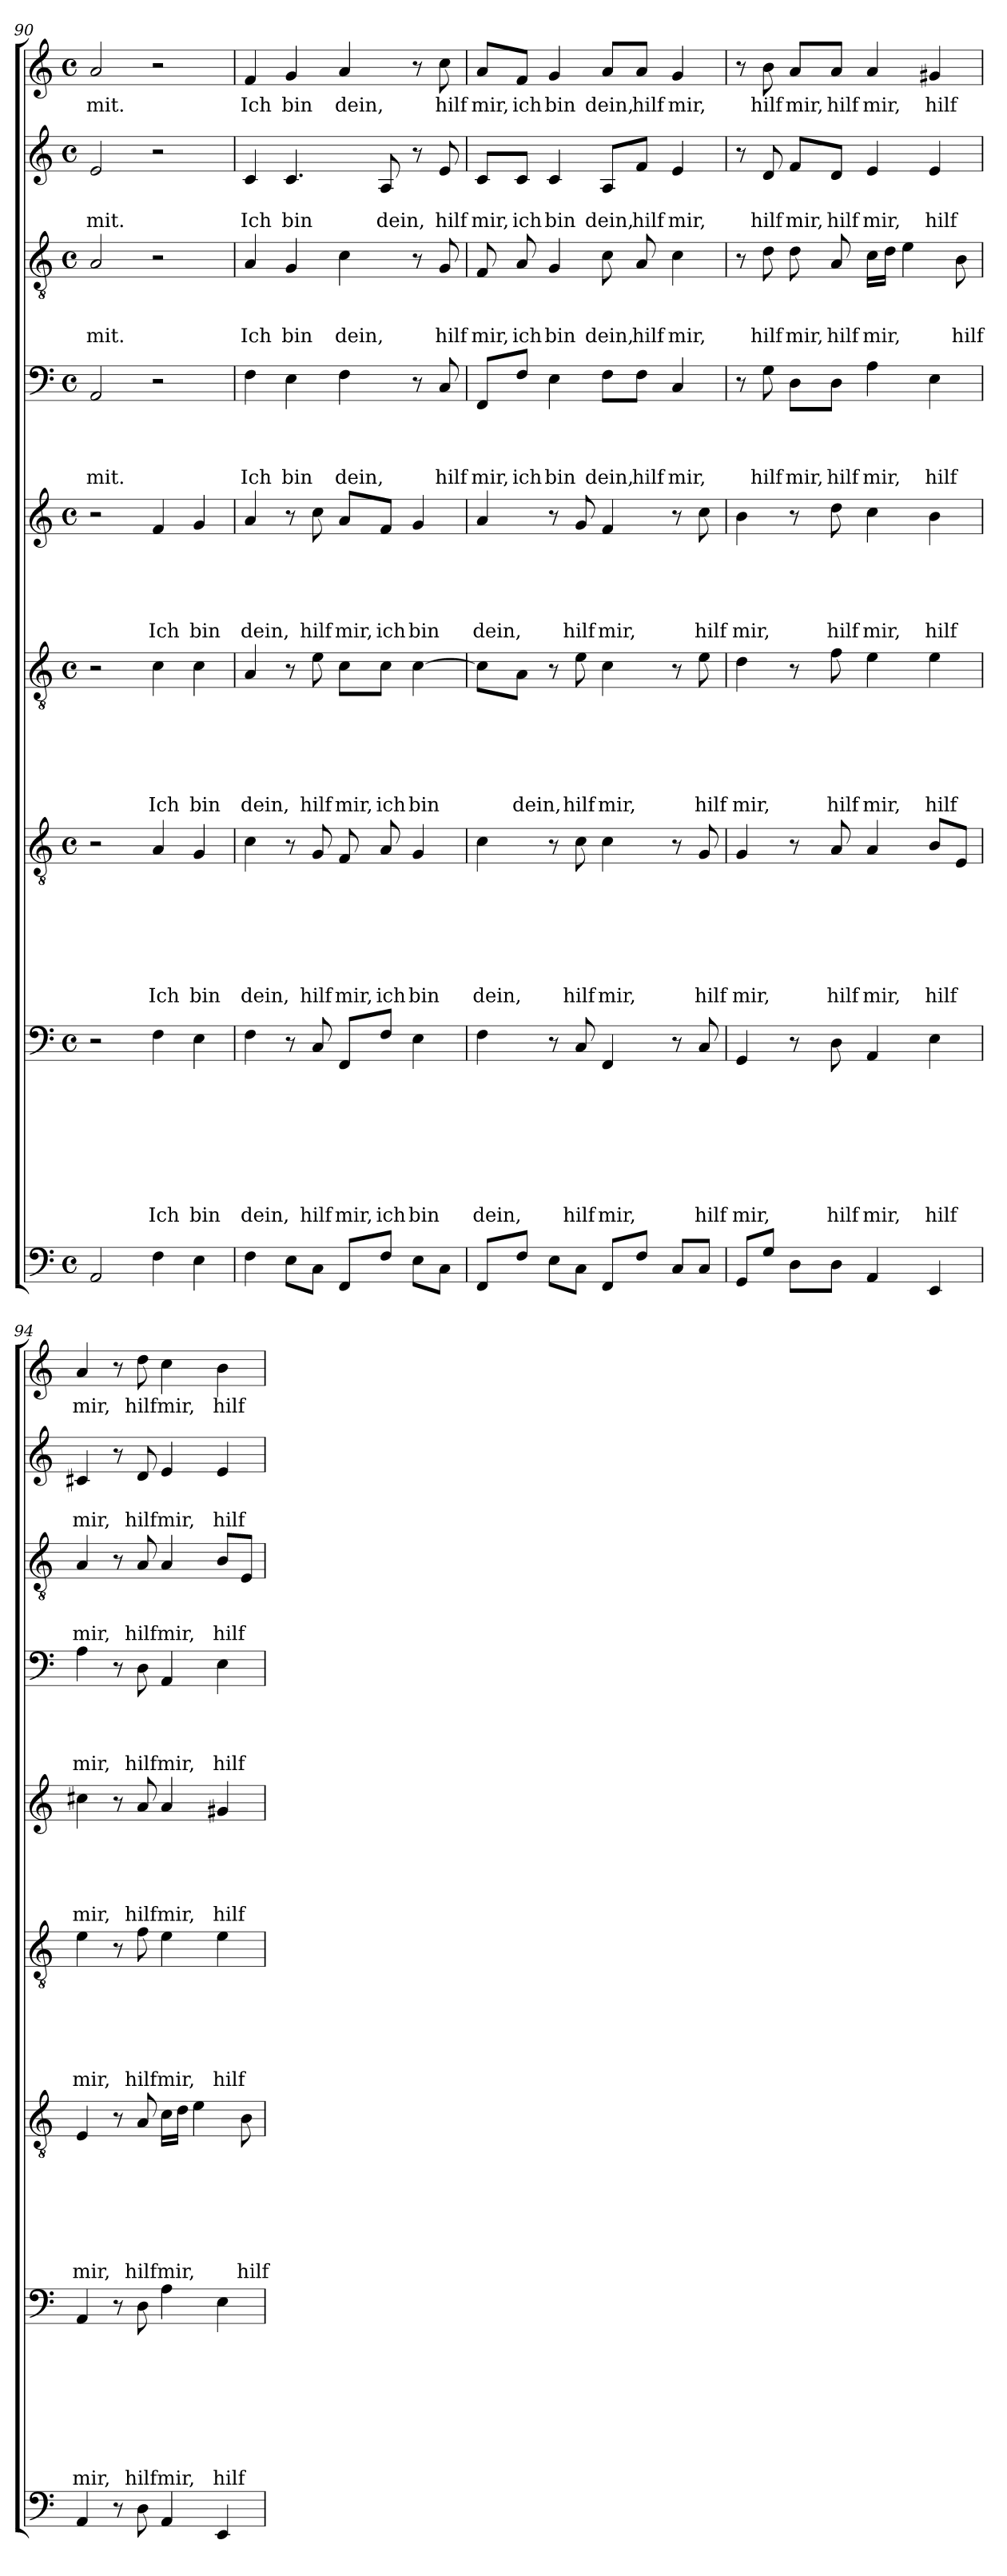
**kern	**kern	**text	**text	**text	**text	**text	**text	**text	**text	**kern	**text	**text	**text	**text	**text	**text	**text	**kern	**text	**text	**text	**text	**text	**text	**kern	**text	**text	**text	**text	**text	**kern	**text	**text	**text	**text	**kern	**text	**text	**text	**kern	**text	**text	**kern	**text
*part9	*part8	*part8	*part8	*part8	*part8	*part8	*part8	*part8	*part8	*part7	*part7	*part7	*part7	*part7	*part7	*part7	*part7	*part6	*part6	*part6	*part6	*part6	*part6	*part6	*part5	*part5	*part5	*part5	*part5	*part5	*part4	*part4	*part4	*part4	*part4	*part3	*part3	*part3	*part3	*part2	*part2	*part2	*part1	*part1
*staff9	*staff8	*staff8	*staff8	*staff8	*staff8	*staff8	*staff8	*staff8	*staff8	*staff7	*staff7	*staff7	*staff7	*staff7	*staff7	*staff7	*staff7	*staff6	*staff6	*staff6	*staff6	*staff6	*staff6	*staff6	*staff5	*staff5	*staff5	*staff5	*staff5	*staff5	*staff4	*staff4	*staff4	*staff4	*staff4	*staff3	*staff3	*staff3	*staff3	*staff2	*staff2	*staff2	*staff1	*staff1
*clefF4	*clefF4	*	*	*	*	*	*	*	*	*clefGv2	*	*	*	*	*	*	*	*clefGv2	*	*	*	*	*	*	*clefG2	*	*	*	*	*	*clefF4	*	*	*	*	*clefGv2	*	*	*	*clefG2	*	*	*clefG2	*
*k[]	*k[]	*	*	*	*	*	*	*	*	*k[]	*	*	*	*	*	*	*	*k[]	*	*	*	*	*	*	*k[]	*	*	*	*	*	*k[]	*	*	*	*	*k[]	*	*	*	*k[]	*	*	*k[]	*
*C:	*C:	*	*	*	*	*	*	*	*	*C:	*	*	*	*	*	*	*	*C:	*	*	*	*	*	*	*C:	*	*	*	*	*	*C:	*	*	*	*	*C:	*	*	*	*C:	*	*	*C:	*
*M4/4	*M4/4	*	*	*	*	*	*	*	*	*M4/4	*	*	*	*	*	*	*	*M4/4	*	*	*	*	*	*	*M4/4	*	*	*	*	*	*M4/4	*	*	*	*	*M4/4	*	*	*	*M4/4	*	*	*M4/4	*
*met(c)	*met(c)	*	*	*	*	*	*	*	*	*met(c)	*	*	*	*	*	*	*	*met(c)	*	*	*	*	*	*	*met(c)	*	*	*	*	*	*met(c)	*	*	*	*	*met(c)	*	*	*	*met(c)	*	*	*met(c)	*
=90	=90	=90	=90	=90	=90	=90	=90	=90	=90	=90	=90	=90	=90	=90	=90	=90	=90	=90	=90	=90	=90	=90	=90	=90	=90	=90	=90	=90	=90	=90	=90	=90	=90	=90	=90	=90	=90	=90	=90	=90	=90	=90	=90	=90
!	!	!	!	!	!	!	!	!	!	!	!	!	!	!	!	!	!	!	!	!	!	!	!	!	!	!	!	!	!	!	!	!	!	!	!LO:LY:b	!	!	!	!LO:LY:b	!	!	!LO:LY:b	!	!LO:LY:b
2AA/	2r	.	.	.	.	.	.	.	.	2r	.	.	.	.	.	.	.	2r	.	.	.	.	.	.	2r	.	.	.	.	.	2AA/	.	.	.	-mit.	2A/	.	.	-mit.	2e/	.	-mit.	2a/	-mit.
!	!	!	!	!	!	!	!	!	!LO:LY:b	!	!	!	!	!	!	!	!LO:LY:b	!	!	!	!	!	!	!LO:LY:b	!	!	!	!	!	!LO:LY:b	!	!	!	!	!	!	!	!	!	!	!	!	!	!
4F\	4F\	.	.	.	.	.	.	.	Ich	4A/	.	.	.	.	.	.	Ich	4c\	.	.	.	.	.	Ich	4f/	.	.	.	.	Ich	2r	.	.	.	.	2r	.	.	.	2r	.	.	2r	.
!	!	!	!	!	!	!	!	!	!LO:LY:b	!	!	!	!	!	!	!	!LO:LY:b	!	!	!	!	!	!	!LO:LY:b	!	!	!	!	!	!LO:LY:b	!	!	!	!	!	!	!	!	!	!	!	!	!	!
4E\	4E\	.	.	.	.	.	.	.	bin	4G/	.	.	.	.	.	.	bin	4c\	.	.	.	.	.	bin	4g/	.	.	.	.	bin	.	.	.	.	.	.	.	.	.	.	.	.	.	.
=91	=91	=91	=91	=91	=91	=91	=91	=91	=91	=91	=91	=91	=91	=91	=91	=91	=91	=91	=91	=91	=91	=91	=91	=91	=91	=91	=91	=91	=91	=91	=91	=91	=91	=91	=91	=91	=91	=91	=91	=91	=91	=91	=91	=91
!	!	!	!	!	!	!	!	!	!LO:LY:b	!	!	!	!	!	!	!	!LO:LY:b	!	!	!	!	!	!	!LO:LY:b	!	!	!	!	!	!LO:LY:b	!	!	!	!	!LO:LY:b	!	!	!	!LO:LY:b	!	!	!LO:LY:b	!	!LO:LY:b
4F\	4F\	.	.	.	.	.	.	.	dein,	4c\	.	.	.	.	.	.	dein,	4A/	.	.	.	.	.	dein,	4a/	.	.	.	.	dein,	4F\	.	.	.	Ich	4A/	.	.	Ich	4c/	.	Ich	4f/	Ich
!	!	!	!	!	!	!	!	!	!	!	!	!	!	!	!	!	!	!	!	!	!	!	!	!	!	!	!	!	!	!	!	!	!	!	!LO:LY:b	!	!	!	!LO:LY:b	!	!	!LO:LY:b	!	!LO:LY:b
8E\L	8r	.	.	.	.	.	.	.	.	8r	.	.	.	.	.	.	.	8r	.	.	.	.	.	.	8r	.	.	.	.	.	4E\	.	.	.	bin	4G/	.	.	bin	4.c/	.	bin	4g/	bin
!	!	!	!	!	!	!	!	!	!LO:LY:b	!	!	!	!	!	!	!	!LO:LY:b	!	!	!	!	!	!	!LO:LY:b	!	!	!	!	!	!LO:LY:b	!	!	!	!	!	!	!	!	!	!	!	!	!	!
8C\J	8C/	.	.	.	.	.	.	.	hilf	8G/	.	.	.	.	.	.	hilf	8e\	.	.	.	.	.	hilf	8cc\	.	.	.	.	hilf	.	.	.	.	.	.	.	.	.	.	.	.	.	.
!	!	!	!	!	!	!	!	!	!LO:LY:b	!	!	!	!	!	!	!	!LO:LY:b	!	!	!	!	!	!	!LO:LY:b	!	!	!	!	!	!LO:LY:b	!	!	!	!	!LO:LY:b	!	!	!	!LO:LY:b	!	!	!	!	!LO:LY:b
8FF/L	8FF/L	.	.	.	.	.	.	.	mir,	8F/	.	.	.	.	.	.	mir,	8c\L	.	.	.	.	.	mir,	8a/L	.	.	.	.	mir,	4F\	.	.	.	dein,	4c\	.	.	dein,	.	.	.	4a/	dein,
!	!	!	!	!	!	!	!	!	!LO:LY:b	!	!	!	!	!	!	!	!LO:LY:b	!	!	!	!	!	!	!LO:LY:b	!	!	!	!	!	!LO:LY:b	!	!	!	!	!	!	!	!	!	!	!	!LO:LY:b	!	!
8F/J	8F/J	.	.	.	.	.	.	.	ich	8A/	.	.	.	.	.	.	ich	8c\J	.	.	.	.	.	ich	8f/J	.	.	.	.	ich	.	.	.	.	.	.	.	.	.	8A/	.	dein,	.	.
!	!	!	!	!	!	!	!	!	!LO:LY:b	!	!	!	!	!	!	!	!LO:LY:b	!	!	!	!	!	!	!LO:LY:b	!	!	!	!	!	!LO:LY:b	!	!	!	!	!	!	!	!	!	!	!	!	!	!
8E\L	4E\	.	.	.	.	.	.	.	bin	4G/	.	.	.	.	.	.	bin	[4c\	.	.	.	.	.	bin	4g/	.	.	.	.	bin	8r	.	.	.	.	8r	.	.	.	8r	.	.	8r	.
!	!	!	!	!	!	!	!	!	!	!	!	!	!	!	!	!	!	!	!	!	!	!	!	!	!	!	!	!	!	!	!	!	!	!	!LO:LY:b	!	!	!	!LO:LY:b	!	!	!LO:LY:b	!	!LO:LY:b
8C\J	.	.	.	.	.	.	.	.	.	.	.	.	.	.	.	.	.	.	.	.	.	.	.	.	.	.	.	.	.	.	8C/	.	.	.	hilf	8G/	.	.	hilf	8e/	.	hilf	8cc\	hilf
=92	=92	=92	=92	=92	=92	=92	=92	=92	=92	=92	=92	=92	=92	=92	=92	=92	=92	=92	=92	=92	=92	=92	=92	=92	=92	=92	=92	=92	=92	=92	=92	=92	=92	=92	=92	=92	=92	=92	=92	=92	=92	=92	=92	=92
!	!	!	!	!	!	!	!	!	!LO:LY:b	!	!	!	!	!	!	!	!LO:LY:b	!	!	!	!	!	!	!	!	!	!	!	!	!LO:LY:b	!	!	!	!	!LO:LY:b	!	!	!	!LO:LY:b	!	!	!LO:LY:b	!	!LO:LY:b
8FF/L	4F\	.	.	.	.	.	.	.	dein,	4c\	.	.	.	.	.	.	dein,	8c\L]	.	.	.	.	.	.	4a/	.	.	.	.	dein,	8FF/L	.	.	.	mir,	8F/	.	.	mir,	8c/L	.	mir,	8a/L	mir,
!	!	!	!	!	!	!	!	!	!	!	!	!	!	!	!	!	!	!	!	!	!	!	!	!LO:LY:b	!	!	!	!	!	!	!	!	!	!	!LO:LY:b	!	!	!	!LO:LY:b	!	!	!LO:LY:b	!	!LO:LY:b
8F/J	.	.	.	.	.	.	.	.	.	.	.	.	.	.	.	.	.	8A\J	.	.	.	.	.	dein,	.	.	.	.	.	.	8F/J	.	.	.	ich	8A/	.	.	ich	8c/J	.	ich	8f/J	ich
!	!	!	!	!	!	!	!	!	!	!	!	!	!	!	!	!	!	!	!	!	!	!	!	!	!	!	!	!	!	!	!	!	!	!	!LO:LY:b	!	!	!	!LO:LY:b	!	!	!LO:LY:b	!	!LO:LY:b
8E\L	8r	.	.	.	.	.	.	.	.	8r	.	.	.	.	.	.	.	8r	.	.	.	.	.	.	8r	.	.	.	.	.	4E\	.	.	.	bin	4G/	.	.	bin	4c/	.	bin	4g/	bin
!	!	!	!	!	!	!	!	!	!LO:LY:b	!	!	!	!	!	!	!	!LO:LY:b	!	!	!	!	!	!	!LO:LY:b	!	!	!	!	!	!LO:LY:b	!	!	!	!	!	!	!	!	!	!	!	!	!	!
8C\J	8C/	.	.	.	.	.	.	.	hilf	8c\	.	.	.	.	.	.	hilf	8e\	.	.	.	.	.	hilf	8g/	.	.	.	.	hilf	.	.	.	.	.	.	.	.	.	.	.	.	.	.
!	!	!	!	!	!	!	!	!	!LO:LY:b	!	!	!	!	!	!	!	!LO:LY:b	!	!	!	!	!	!	!LO:LY:b	!	!	!	!	!	!LO:LY:b	!	!	!	!	!LO:LY:b	!	!	!	!LO:LY:b	!	!	!LO:LY:b	!	!LO:LY:b
8FF/L	4FF/	.	.	.	.	.	.	.	mir,	4c\	.	.	.	.	.	.	mir,	4c\	.	.	.	.	.	mir,	4f/	.	.	.	.	mir,	8F\L	.	.	.	dein,	8c\	.	.	dein,	8A/L	.	dein,	8a/L	dein,
!	!	!	!	!	!	!	!	!	!	!	!	!	!	!	!	!	!	!	!	!	!	!	!	!	!	!	!	!	!	!	!	!	!	!	!LO:LY:b	!	!	!	!LO:LY:b	!	!	!LO:LY:b	!	!LO:LY:b
8F/J	.	.	.	.	.	.	.	.	.	.	.	.	.	.	.	.	.	.	.	.	.	.	.	.	.	.	.	.	.	.	8F\J	.	.	.	hilf	8A/	.	.	hilf	8f/J	.	hilf	8a/J	hilf
!	!	!	!	!	!	!	!	!	!	!	!	!	!	!	!	!	!	!	!	!	!	!	!	!	!	!	!	!	!	!	!	!	!	!	!LO:LY:b	!	!	!	!LO:LY:b	!	!	!LO:LY:b	!	!LO:LY:b
8C/L	8r	.	.	.	.	.	.	.	.	8r	.	.	.	.	.	.	.	8r	.	.	.	.	.	.	8r	.	.	.	.	.	4C/	.	.	.	mir,	4c\	.	.	mir,	4e/	.	mir,	4g/	mir,
!	!	!	!	!	!	!	!	!	!LO:LY:b	!	!	!	!	!	!	!	!LO:LY:b	!	!	!	!	!	!	!LO:LY:b	!	!	!	!	!	!LO:LY:b	!	!	!	!	!	!	!	!	!	!	!	!	!	!
8C/J	8C/	.	.	.	.	.	.	.	hilf	8G/	.	.	.	.	.	.	hilf	8e\	.	.	.	.	.	hilf	8cc\	.	.	.	.	hilf	.	.	.	.	.	.	.	.	.	.	.	.	.	.
!!LO:LB:g=z
=93	=93	=93	=93	=93	=93	=93	=93	=93	=93	=93	=93	=93	=93	=93	=93	=93	=93	=93	=93	=93	=93	=93	=93	=93	=93	=93	=93	=93	=93	=93	=93	=93	=93	=93	=93	=93	=93	=93	=93	=93	=93	=93	=93	=93
!	!	!	!	!	!	!	!	!	!LO:LY:b	!	!	!	!	!	!	!	!LO:LY:b	!	!	!	!	!	!	!LO:LY:b	!	!	!	!	!	!LO:LY:b	!	!	!	!	!	!	!	!	!	!	!	!	!	!
8GG/L	4GG/	.	.	.	.	.	.	.	mir,	4G/	.	.	.	.	.	.	mir,	4d\	.	.	.	.	.	mir,	4b\	.	.	.	.	mir,	8r	.	.	.	.	8r	.	.	.	8r	.	.	8r	.
!	!	!	!	!	!	!	!	!	!	!	!	!	!	!	!	!	!	!	!	!	!	!	!	!	!	!	!	!	!	!	!	!	!	!	!LO:LY:b	!	!	!	!LO:LY:b	!	!	!LO:LY:b	!	!LO:LY:b
8G/J	.	.	.	.	.	.	.	.	.	.	.	.	.	.	.	.	.	.	.	.	.	.	.	.	.	.	.	.	.	.	8G\	.	.	.	hilf	8d\	.	.	hilf	8d/	.	hilf	8b\	hilf
!	!	!	!	!	!	!	!	!	!	!	!	!	!	!	!	!	!	!	!	!	!	!	!	!	!	!	!	!	!	!	!	!	!	!	!LO:LY:b	!	!	!	!LO:LY:b	!	!	!LO:LY:b	!	!LO:LY:b
8D\L	8r	.	.	.	.	.	.	.	.	8r	.	.	.	.	.	.	.	8r	.	.	.	.	.	.	8r	.	.	.	.	.	8D\L	.	.	.	mir,	8d\	.	.	mir,	8f/L	.	mir,	8a/L	mir,
!	!	!	!	!	!	!	!	!	!LO:LY:b	!	!	!	!	!	!	!	!LO:LY:b	!	!	!	!	!	!	!LO:LY:b	!	!	!	!	!	!LO:LY:b	!	!	!	!	!LO:LY:b	!	!	!	!LO:LY:b	!	!	!LO:LY:b	!	!LO:LY:b
8D\J	8D\	.	.	.	.	.	.	.	hilf	8A/	.	.	.	.	.	.	hilf	8f\	.	.	.	.	.	hilf	8dd\	.	.	.	.	hilf	8D\J	.	.	.	hilf	8A/	.	.	hilf	8d/J	.	hilf	8a/J	hilf
!	!	!	!	!	!	!	!	!	!LO:LY:b	!	!	!	!	!	!	!	!LO:LY:b	!	!	!	!	!	!	!LO:LY:b	!	!	!	!	!	!LO:LY:b	!	!	!	!	!LO:LY:b	!	!	!	!LO:LY:b	!	!	!LO:LY:b	!	!LO:LY:b
4AA/	4AA/	.	.	.	.	.	.	.	mir,	4A/	.	.	.	.	.	.	mir,	4e\	.	.	.	.	.	mir,	4cc\	.	.	.	.	mir,	4A\	.	.	.	mir,	16c\LL	.	.	mir,	4e/	.	mir,	4a/	mir,
.	.	.	.	.	.	.	.	.	.	.	.	.	.	.	.	.	.	.	.	.	.	.	.	.	.	.	.	.	.	.	.	.	.	.	.	16d\JJ	.	.	.	.	.	.	.	.
.	.	.	.	.	.	.	.	.	.	.	.	.	.	.	.	.	.	.	.	.	.	.	.	.	.	.	.	.	.	.	.	.	.	.	.	4e\	.	.	.	.	.	.	.	.
!	!	!	!	!	!	!	!	!	!LO:LY:b	!	!	!	!	!	!	!	!LO:LY:b	!	!	!	!	!	!	!LO:LY:b	!	!	!	!	!	!LO:LY:b	!	!	!	!	!LO:LY:b	!	!	!	!	!	!	!LO:LY:b	!	!LO:LY:b
4EE/	4E\	.	.	.	.	.	.	.	hilf	8B/L	.	.	.	.	.	.	hilf	4e\	.	.	.	.	.	hilf	4b\	.	.	.	.	hilf	4E\	.	.	.	hilf	.	.	.	.	4e/	.	hilf	4g#X/	hilf
!	!	!	!	!	!	!	!	!	!	!	!	!	!	!	!	!	!	!	!	!	!	!	!	!	!	!	!	!	!	!	!	!	!	!	!	!	!	!	!LO:LY:b	!	!	!	!	!
.	.	.	.	.	.	.	.	.	.	8E/J	.	.	.	.	.	.	.	.	.	.	.	.	.	.	.	.	.	.	.	.	.	.	.	.	.	8B\	.	.	hilf	.	.	.	.	.
=94	=94	=94	=94	=94	=94	=94	=94	=94	=94	=94	=94	=94	=94	=94	=94	=94	=94	=94	=94	=94	=94	=94	=94	=94	=94	=94	=94	=94	=94	=94	=94	=94	=94	=94	=94	=94	=94	=94	=94	=94	=94	=94	=94	=94
!	!	!	!	!	!	!	!	!	!LO:LY:b	!	!	!	!	!	!	!	!LO:LY:b	!	!	!	!	!	!	!LO:LY:b	!	!	!	!	!	!LO:LY:b	!	!	!	!	!LO:LY:b	!	!	!	!LO:LY:b	!	!	!LO:LY:b	!	!LO:LY:b
4AA/	4AA/	.	.	.	.	.	.	.	mir,	4E/	.	.	.	.	.	.	mir,	4e\	.	.	.	.	.	mir,	4cc#X\	.	.	.	.	mir,	4A\	.	.	.	mir,	4A/	.	.	mir,	4c#X/	.	mir,	4a/	mir,
8r	8r	.	.	.	.	.	.	.	.	8r	.	.	.	.	.	.	.	8r	.	.	.	.	.	.	8r	.	.	.	.	.	8r	.	.	.	.	8r	.	.	.	8r	.	.	8r	.
!	!	!	!	!	!	!	!	!	!LO:LY:b	!	!	!	!	!	!	!	!LO:LY:b	!	!	!	!	!	!	!LO:LY:b	!	!	!	!	!	!LO:LY:b	!	!	!	!	!LO:LY:b	!	!	!	!LO:LY:b	!	!	!LO:LY:b	!	!LO:LY:b
8D\	8D\	.	.	.	.	.	.	.	hilf	8A/	.	.	.	.	.	.	hilf	8f\	.	.	.	.	.	hilf	8a/	.	.	.	.	hilf	8D\	.	.	.	hilf	8A/	.	.	hilf	8d/	.	hilf	8dd\	hilf
!	!	!	!	!	!	!	!	!	!LO:LY:b	!	!	!	!	!	!	!	!LO:LY:b	!	!	!	!	!	!	!LO:LY:b	!	!	!	!	!	!LO:LY:b	!	!	!	!	!LO:LY:b	!	!	!	!LO:LY:b	!	!	!LO:LY:b	!	!LO:LY:b
4AA/	4A\	.	.	.	.	.	.	.	mir,	16c\LL	.	.	.	.	.	.	mir,	4e\	.	.	.	.	.	mir,	4a/	.	.	.	.	mir,	4AA/	.	.	.	mir,	4A/	.	.	mir,	4e/	.	mir,	4cc\	mir,
.	.	.	.	.	.	.	.	.	.	16d\JJ	.	.	.	.	.	.	.	.	.	.	.	.	.	.	.	.	.	.	.	.	.	.	.	.	.	.	.	.	.	.	.	.	.	.
.	.	.	.	.	.	.	.	.	.	4e\	.	.	.	.	.	.	.	.	.	.	.	.	.	.	.	.	.	.	.	.	.	.	.	.	.	.	.	.	.	.	.	.	.	.
!	!	!	!	!	!	!	!	!	!LO:LY:b	!	!	!	!	!	!	!	!	!	!	!	!	!	!	!LO:LY:b	!	!	!	!	!	!LO:LY:b	!	!	!	!	!LO:LY:b	!	!	!	!LO:LY:b	!	!	!LO:LY:b	!	!LO:LY:b
4EE/	4E\	.	.	.	.	.	.	.	hilf	.	.	.	.	.	.	.	.	4e\	.	.	.	.	.	hilf	4g#X/	.	.	.	.	hilf	4E\	.	.	.	hilf	8B/L	.	.	hilf	4e/	.	hilf	4b\	hilf
!	!	!	!	!	!	!	!	!	!	!	!	!	!	!	!	!	!LO:LY:b	!	!	!	!	!	!	!	!	!	!	!	!	!	!	!	!	!	!	!	!	!	!	!	!	!	!	!
.	.	.	.	.	.	.	.	.	.	8B\	.	.	.	.	.	.	hilf	.	.	.	.	.	.	.	.	.	.	.	.	.	.	.	.	.	.	8E/J	.	.	.	.	.	.	.	.
=	=	=	=	=	=	=	=	=	=	=	=	=	=	=	=	=	=	=	=	=	=	=	=	=	=	=	=	=	=	=	=	=	=	=	=	=	=	=	=	=	=	=	=	=
*-	*-	*-	*-	*-	*-	*-	*-	*-	*-	*-	*-	*-	*-	*-	*-	*-	*-	*-	*-	*-	*-	*-	*-	*-	*-	*-	*-	*-	*-	*-	*-	*-	*-	*-	*-	*-	*-	*-	*-	*-	*-	*-	*-	*-
